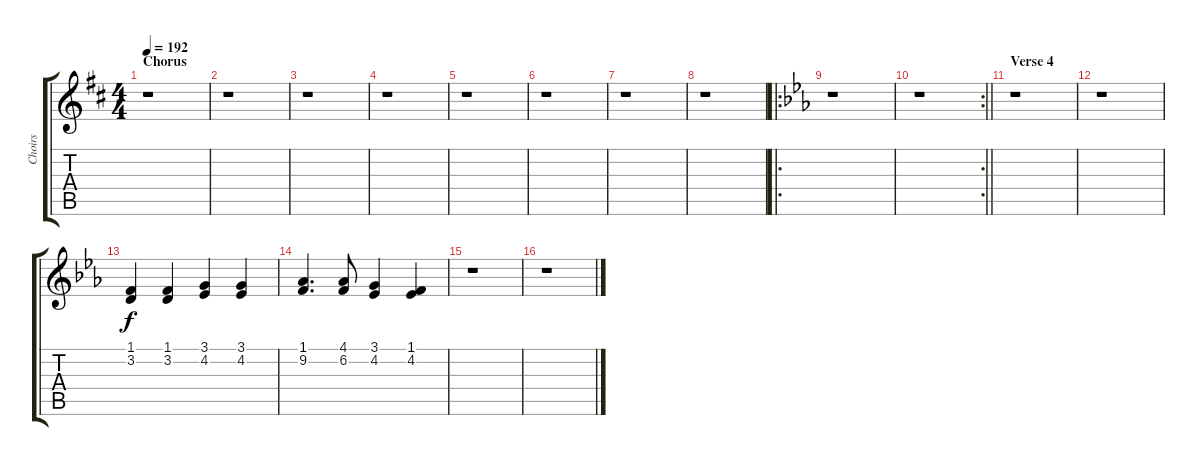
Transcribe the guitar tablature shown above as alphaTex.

\track ("Choirs" "Choirs") {instrument violin}
\staff {score tabs}
\tuning (E4 B3 G3 D3 A2 E2) {hide}
\ts (4 4)
\section ("" "Chorus")
\tempo 192
\clef g2
\ks d
r.1{dy f} |
r.1 |
r.1 |
r.1 |
r.1 |
r.1 |
r.1 |
r.1 |
\ro
\ks eb
r.1 |
\rc 2
\barLineRight lightlight
r.1 |
\section ("" "Verse 4")
r.1 |
r.1 |
(1.1 3.2).4 (1.1 3.2).4 (3.1 4.2).4 (3.1 4.2).4 |
(1.1 9.2).4{d} (4.1 6.2).8 (3.1 4.2).4 (1.1 4.2).4 |
r.1 |
r.1
